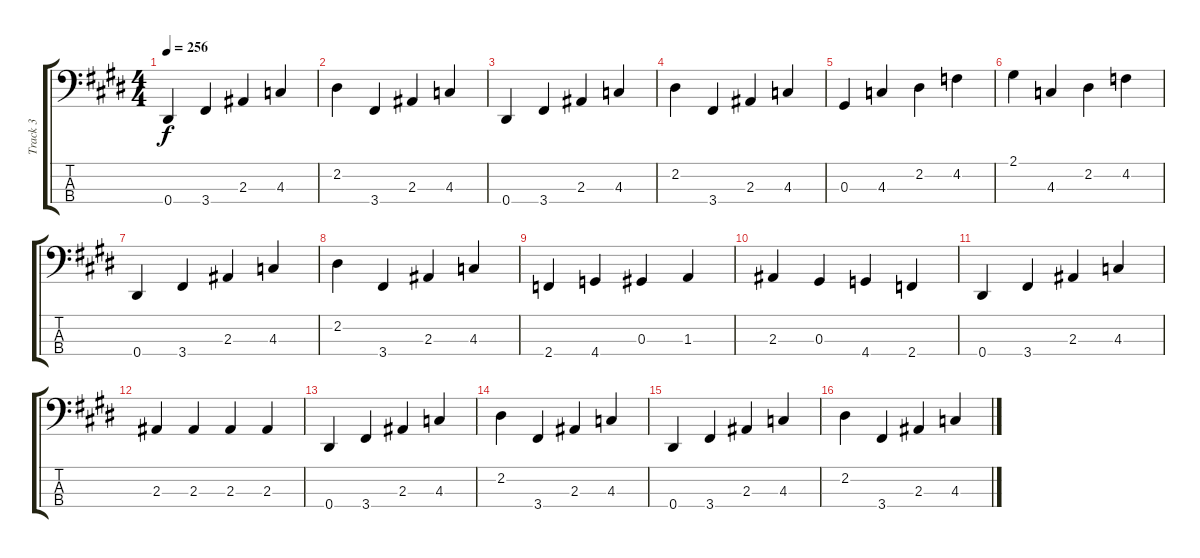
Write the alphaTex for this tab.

\track ("Track 3" "Track 3") {instrument electricbassfinger}
\staff {score tabs}
\tuning (Gb2 Db2 Ab1 Eb1) {hide}
\ts (4 4)
\tempo 256
\clef f4
\ks e
0.4.4{dy f} 3.4.4 2.3.4 4.3.4 |
2.2.4 3.4.4 2.3.4 4.3.4 |
0.4.4 3.4.4 2.3.4 4.3.4 |
2.2.4 3.4.4 2.3.4 4.3.4 |
0.3.4 4.3.4 2.2.4 4.2.4 |
2.1.4 4.3.4 2.2.4 4.2.4 |
0.4.4 3.4.4 2.3.4 4.3.4 |
2.2.4 3.4.4 2.3.4 4.3.4 |
2.4.4 4.4.4 0.3.4 1.3.4 |
2.3.4 0.3.4 4.4.4 2.4.4 |
0.4.4 3.4.4 2.3.4 4.3.4 |
2.3.4 2.3.4 2.3.4 2.3.4 |
0.4.4 3.4.4 2.3.4 4.3.4 |
2.2.4 3.4.4 2.3.4 4.3.4 |
0.4.4 3.4.4 2.3.4 4.3.4 |
2.2.4 3.4.4 2.3.4 4.3.4
